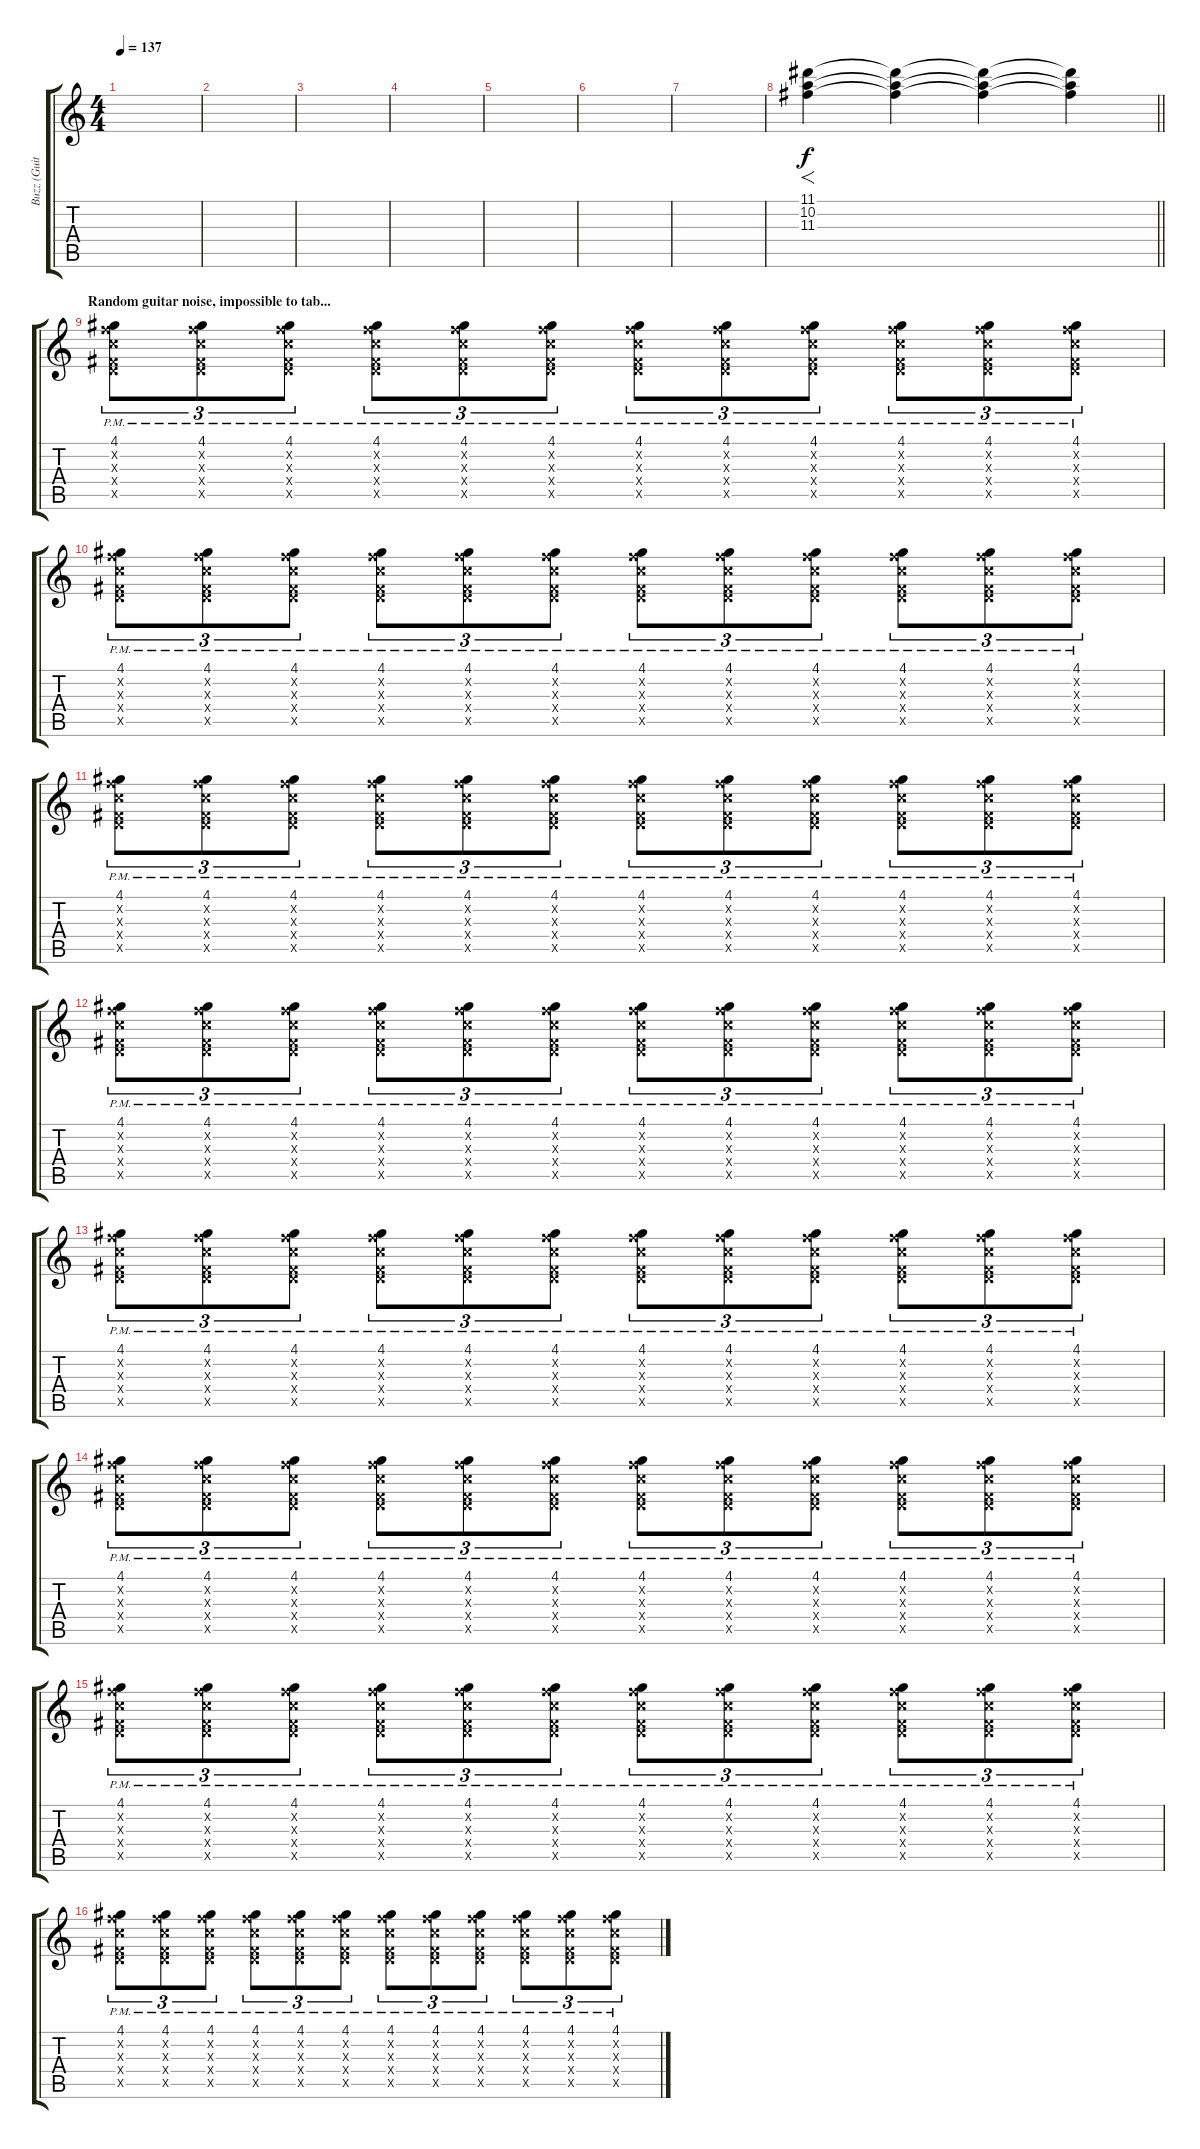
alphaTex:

\track ("Buzz (Guitar)" "Buzz (Guit") {instrument distortionguitar}
\staff {score tabs}
\tuning (E4 B3 G3 D3 A2 D2) {hide}
\ts (4 4)
\tempo 137
\clef g2
\ks c
|
|
|
|
|
|
|
\barLineRight lightlight
(11.1 10.2 11.3).4{f} (11.1{t} 10.2{t} 11.3{t}).4 (11.1{t} 10.2{t} 11.3{t}).4 (11.1{t} 10.2{t} 11.3{t}).4 |
\section ("" "Random guitar noise, impossible to tab...")
(4.1{pm} 6.2{x} 5.3{x} 4.4{x} 5.5{x}).8{tu (3 2)} (4.1{pm} 6.2{x} 5.3{x} 4.4{x} 5.5{x}).8{tu (3 2)} (4.1{pm} 6.2{x} 5.3{x} 4.4{x} 5.5{x}).8{tu (3 2)} (4.1{pm} 6.2{x} 5.3{x} 4.4{x} 5.5{x}).8{tu (3 2)} (4.1{pm} 6.2{x} 5.3{x} 4.4{x} 5.5{x}).8{tu (3 2)} (4.1{pm} 6.2{x} 5.3{x} 4.4{x} 5.5{x}).8{tu (3 2)} (4.1{pm} 6.2{x} 5.3{x} 4.4{x} 5.5{x}).8{tu (3 2)} (4.1{pm} 6.2{x} 5.3{x} 4.4{x} 5.5{x}).8{tu (3 2)} (4.1{pm} 6.2{x} 5.3{x} 4.4{x} 5.5{x}).8{tu (3 2)} (4.1{pm} 6.2{x} 5.3{x} 4.4{x} 5.5{x}).8{tu (3 2)} (4.1{pm} 6.2{x} 5.3{x} 4.4{x} 5.5{x}).8{tu (3 2)} (4.1{pm} 6.2{x} 5.3{x} 4.4{x} 5.5{x}).8{tu (3 2)} |
(4.1{pm} 6.2{x} 5.3{x} 4.4{x} 5.5{x}).8{tu (3 2)} (4.1{pm} 6.2{x} 5.3{x} 4.4{x} 5.5{x}).8{tu (3 2)} (4.1{pm} 6.2{x} 5.3{x} 4.4{x} 5.5{x}).8{tu (3 2)} (4.1{pm} 6.2{x} 5.3{x} 4.4{x} 5.5{x}).8{tu (3 2)} (4.1{pm} 6.2{x} 5.3{x} 4.4{x} 5.5{x}).8{tu (3 2)} (4.1{pm} 6.2{x} 5.3{x} 4.4{x} 5.5{x}).8{tu (3 2)} (4.1{pm} 6.2{x} 5.3{x} 4.4{x} 5.5{x}).8{tu (3 2)} (4.1{pm} 6.2{x} 5.3{x} 4.4{x} 5.5{x}).8{tu (3 2)} (4.1{pm} 6.2{x} 5.3{x} 4.4{x} 5.5{x}).8{tu (3 2)} (4.1{pm} 6.2{x} 5.3{x} 4.4{x} 5.5{x}).8{tu (3 2)} (4.1{pm} 6.2{x} 5.3{x} 4.4{x} 5.5{x}).8{tu (3 2)} (4.1{pm} 6.2{x} 5.3{x} 4.4{x} 5.5{x}).8{tu (3 2)} |
(4.1{pm} 6.2{x} 5.3{x} 4.4{x} 5.5{x}).8{tu (3 2)} (4.1{pm} 6.2{x} 5.3{x} 4.4{x} 5.5{x}).8{tu (3 2)} (4.1{pm} 6.2{x} 5.3{x} 4.4{x} 5.5{x}).8{tu (3 2)} (4.1{pm} 6.2{x} 5.3{x} 4.4{x} 5.5{x}).8{tu (3 2)} (4.1{pm} 6.2{x} 5.3{x} 4.4{x} 5.5{x}).8{tu (3 2)} (4.1{pm} 6.2{x} 5.3{x} 4.4{x} 5.5{x}).8{tu (3 2)} (4.1{pm} 6.2{x} 5.3{x} 4.4{x} 5.5{x}).8{tu (3 2)} (4.1{pm} 6.2{x} 5.3{x} 4.4{x} 5.5{x}).8{tu (3 2)} (4.1{pm} 6.2{x} 5.3{x} 4.4{x} 5.5{x}).8{tu (3 2)} (4.1{pm} 6.2{x} 5.3{x} 4.4{x} 5.5{x}).8{tu (3 2)} (4.1{pm} 6.2{x} 5.3{x} 4.4{x} 5.5{x}).8{tu (3 2)} (4.1{pm} 6.2{x} 5.3{x} 4.4{x} 5.5{x}).8{tu (3 2)} |
(4.1{pm} 6.2{x} 5.3{x} 4.4{x} 5.5{x}).8{tu (3 2)} (4.1{pm} 6.2{x} 5.3{x} 4.4{x} 5.5{x}).8{tu (3 2)} (4.1{pm} 6.2{x} 5.3{x} 4.4{x} 5.5{x}).8{tu (3 2)} (4.1{pm} 6.2{x} 5.3{x} 4.4{x} 5.5{x}).8{tu (3 2)} (4.1{pm} 6.2{x} 5.3{x} 4.4{x} 5.5{x}).8{tu (3 2)} (4.1{pm} 6.2{x} 5.3{x} 4.4{x} 5.5{x}).8{tu (3 2)} (4.1{pm} 6.2{x} 5.3{x} 4.4{x} 5.5{x}).8{tu (3 2)} (4.1{pm} 6.2{x} 5.3{x} 4.4{x} 5.5{x}).8{tu (3 2)} (4.1{pm} 6.2{x} 5.3{x} 4.4{x} 5.5{x}).8{tu (3 2)} (4.1{pm} 6.2{x} 5.3{x} 4.4{x} 5.5{x}).8{tu (3 2)} (4.1{pm} 6.2{x} 5.3{x} 4.4{x} 5.5{x}).8{tu (3 2)} (4.1{pm} 6.2{x} 5.3{x} 4.4{x} 5.5{x}).8{tu (3 2)} |
(4.1{pm} 6.2{x} 5.3{x} 4.4{x} 5.5{x}).8{tu (3 2)} (4.1{pm} 6.2{x} 5.3{x} 4.4{x} 5.5{x}).8{tu (3 2)} (4.1{pm} 6.2{x} 5.3{x} 4.4{x} 5.5{x}).8{tu (3 2)} (4.1{pm} 6.2{x} 5.3{x} 4.4{x} 5.5{x}).8{tu (3 2)} (4.1{pm} 6.2{x} 5.3{x} 4.4{x} 5.5{x}).8{tu (3 2)} (4.1{pm} 6.2{x} 5.3{x} 4.4{x} 5.5{x}).8{tu (3 2)} (4.1{pm} 6.2{x} 5.3{x} 4.4{x} 5.5{x}).8{tu (3 2)} (4.1{pm} 6.2{x} 5.3{x} 4.4{x} 5.5{x}).8{tu (3 2)} (4.1{pm} 6.2{x} 5.3{x} 4.4{x} 5.5{x}).8{tu (3 2)} (4.1{pm} 6.2{x} 5.3{x} 4.4{x} 5.5{x}).8{tu (3 2)} (4.1{pm} 6.2{x} 5.3{x} 4.4{x} 5.5{x}).8{tu (3 2)} (4.1{pm} 6.2{x} 5.3{x} 4.4{x} 5.5{x}).8{tu (3 2)} |
(4.1{pm} 6.2{x} 5.3{x} 4.4{x} 5.5{x}).8{tu (3 2)} (4.1{pm} 6.2{x} 5.3{x} 4.4{x} 5.5{x}).8{tu (3 2)} (4.1{pm} 6.2{x} 5.3{x} 4.4{x} 5.5{x}).8{tu (3 2)} (4.1{pm} 6.2{x} 5.3{x} 4.4{x} 5.5{x}).8{tu (3 2)} (4.1{pm} 6.2{x} 5.3{x} 4.4{x} 5.5{x}).8{tu (3 2)} (4.1{pm} 6.2{x} 5.3{x} 4.4{x} 5.5{x}).8{tu (3 2)} (4.1{pm} 6.2{x} 5.3{x} 4.4{x} 5.5{x}).8{tu (3 2)} (4.1{pm} 6.2{x} 5.3{x} 4.4{x} 5.5{x}).8{tu (3 2)} (4.1{pm} 6.2{x} 5.3{x} 4.4{x} 5.5{x}).8{tu (3 2)} (4.1{pm} 6.2{x} 5.3{x} 4.4{x} 5.5{x}).8{tu (3 2)} (4.1{pm} 6.2{x} 5.3{x} 4.4{x} 5.5{x}).8{tu (3 2)} (4.1{pm} 6.2{x} 5.3{x} 4.4{x} 5.5{x}).8{tu (3 2)} |
(4.1{pm} 6.2{x} 5.3{x} 4.4{x} 5.5{x}).8{tu (3 2)} (4.1{pm} 6.2{x} 5.3{x} 4.4{x} 5.5{x}).8{tu (3 2)} (4.1{pm} 6.2{x} 5.3{x} 4.4{x} 5.5{x}).8{tu (3 2)} (4.1{pm} 6.2{x} 5.3{x} 4.4{x} 5.5{x}).8{tu (3 2)} (4.1{pm} 6.2{x} 5.3{x} 4.4{x} 5.5{x}).8{tu (3 2)} (4.1{pm} 6.2{x} 5.3{x} 4.4{x} 5.5{x}).8{tu (3 2)} (4.1{pm} 6.2{x} 5.3{x} 4.4{x} 5.5{x}).8{tu (3 2)} (4.1{pm} 6.2{x} 5.3{x} 4.4{x} 5.5{x}).8{tu (3 2)} (4.1{pm} 6.2{x} 5.3{x} 4.4{x} 5.5{x}).8{tu (3 2)} (4.1{pm} 6.2{x} 5.3{x} 4.4{x} 5.5{x}).8{tu (3 2)} (4.1{pm} 6.2{x} 5.3{x} 4.4{x} 5.5{x}).8{tu (3 2)} (4.1{pm} 6.2{x} 5.3{x} 4.4{x} 5.5{x}).8{tu (3 2)} |
(4.1{pm} 6.2{x} 5.3{x} 4.4{x} 5.5{x}).8{tu (3 2)} (4.1{pm} 6.2{x} 5.3{x} 4.4{x} 5.5{x}).8{tu (3 2)} (4.1{pm} 6.2{x} 5.3{x} 4.4{x} 5.5{x}).8{tu (3 2)} (4.1{pm} 6.2{x} 5.3{x} 4.4{x} 5.5{x}).8{tu (3 2)} (4.1{pm} 6.2{x} 5.3{x} 4.4{x} 5.5{x}).8{tu (3 2)} (4.1{pm} 6.2{x} 5.3{x} 4.4{x} 5.5{x}).8{tu (3 2)} (4.1{pm} 6.2{x} 5.3{x} 4.4{x} 5.5{x}).8{tu (3 2)} (4.1{pm} 6.2{x} 5.3{x} 4.4{x} 5.5{x}).8{tu (3 2)} (4.1{pm} 6.2{x} 5.3{x} 4.4{x} 5.5{x}).8{tu (3 2)} (4.1{pm} 6.2{x} 5.3{x} 4.4{x} 5.5{x}).8{tu (3 2)} (4.1{pm} 6.2{x} 5.3{x} 4.4{x} 5.5{x}).8{tu (3 2)} (4.1{pm} 6.2{x} 5.3{x} 4.4{x} 5.5{x}).8{tu (3 2)}
